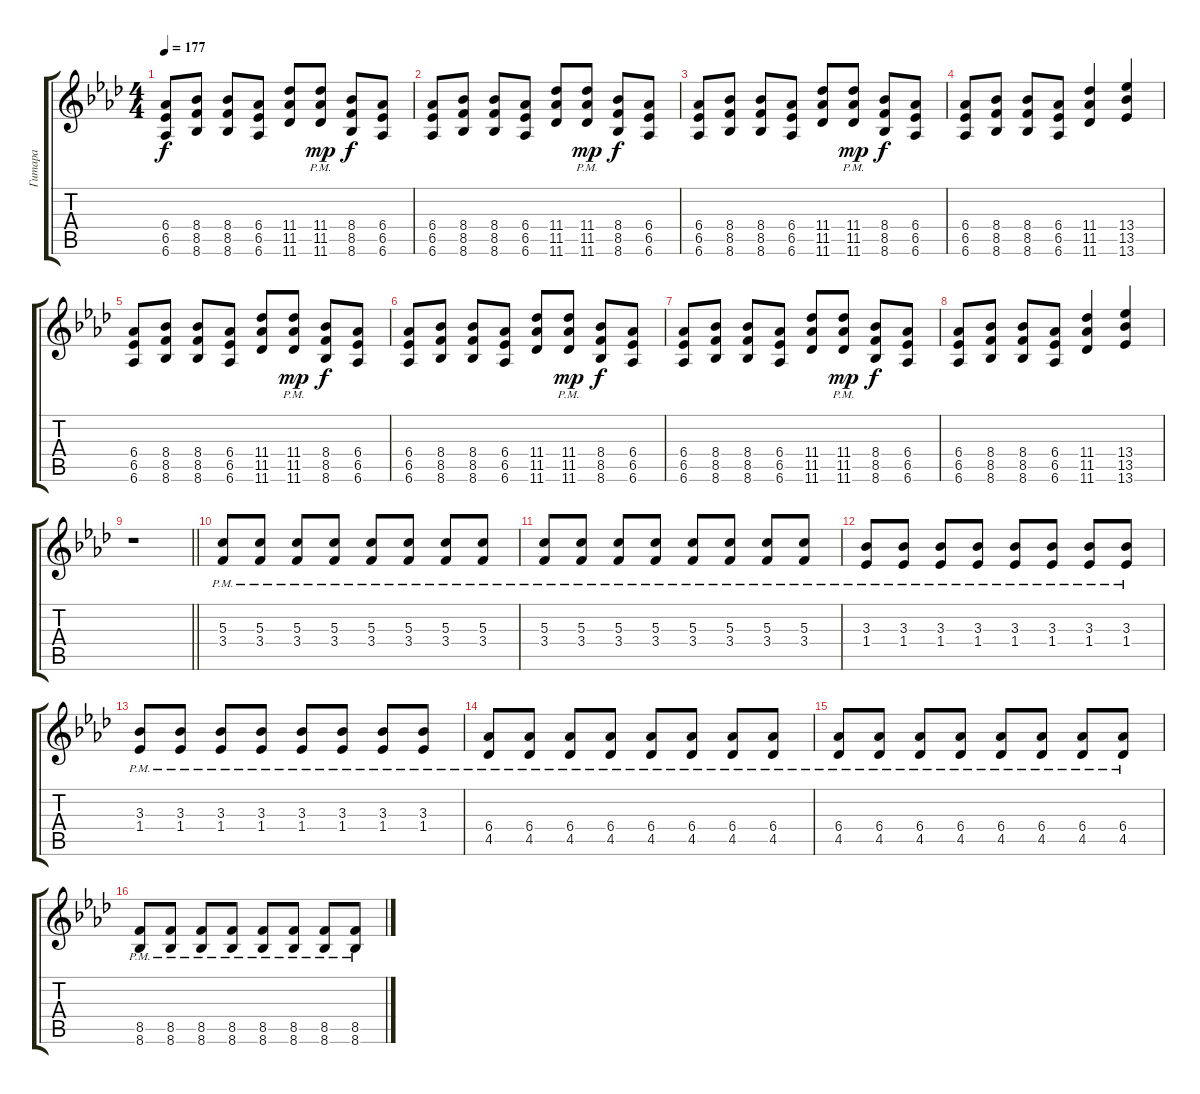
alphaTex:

\track ("Гитара" "Гитара") {instrument distortionguitar}
\staff {score tabs}
\tuning (E4 B3 G3 D3 A2 D2) {hide}
\ts (4 4)
\tempo 177
\clef g2
\ks fminor
(6.4 6.5 6.6).8{dy f} (8.4 8.5 8.6).8 (8.4 8.5 8.6).8 (6.4 6.5 6.6).8 (11.4 11.5 11.6).8 (11.4{pm} 11.5{pm} 11.6{pm}).8{dy mp} (8.4 8.5 8.6).8{dy f} (6.4 6.5 6.6).8 |
(6.4 6.5 6.6).8 (8.4 8.5 8.6).8 (8.4 8.5 8.6).8 (6.4 6.5 6.6).8 (11.4 11.5 11.6).8 (11.4{pm} 11.5{pm} 11.6{pm}).8{dy mp} (8.4 8.5 8.6).8{dy f} (6.4 6.5 6.6).8 |
(6.4 6.5 6.6).8 (8.4 8.5 8.6).8 (8.4 8.5 8.6).8 (6.4 6.5 6.6).8 (11.4 11.5 11.6).8 (11.4{pm} 11.5{pm} 11.6{pm}).8{dy mp} (8.4 8.5 8.6).8{dy f} (6.4 6.5 6.6).8 |
(6.4 6.5 6.6).8 (8.4 8.5 8.6).8 (8.4 8.5 8.6).8 (6.4 6.5 6.6).8 (11.4 11.5 11.6).4 (13.4 13.5 13.6).4 |
(6.4 6.5 6.6).8 (8.4 8.5 8.6).8 (8.4 8.5 8.6).8 (6.4 6.5 6.6).8 (11.4 11.5 11.6).8 (11.4{pm} 11.5{pm} 11.6{pm}).8{dy mp} (8.4 8.5 8.6).8{dy f} (6.4 6.5 6.6).8 |
(6.4 6.5 6.6).8 (8.4 8.5 8.6).8 (8.4 8.5 8.6).8 (6.4 6.5 6.6).8 (11.4 11.5 11.6).8 (11.4{pm} 11.5{pm} 11.6{pm}).8{dy mp} (8.4 8.5 8.6).8{dy f} (6.4 6.5 6.6).8 |
(6.4 6.5 6.6).8 (8.4 8.5 8.6).8 (8.4 8.5 8.6).8 (6.4 6.5 6.6).8 (11.4 11.5 11.6).8 (11.4{pm} 11.5{pm} 11.6{pm}).8{dy mp} (8.4 8.5 8.6).8{dy f} (6.4 6.5 6.6).8 |
(6.4 6.5 6.6).8 (8.4 8.5 8.6).8 (8.4 8.5 8.6).8 (6.4 6.5 6.6).8 (11.4 11.5 11.6).4 (13.4 13.5 13.6).4 |
\barLineRight lightlight
r.1 |
\section ("" "")
(5.3{pm} 3.4{pm}).8 (5.3{pm} 3.4{pm}).8 (5.3{pm} 3.4{pm}).8 (5.3{pm} 3.4{pm}).8 (5.3{pm} 3.4{pm}).8 (5.3{pm} 3.4{pm}).8 (5.3{pm} 3.4{pm}).8 (5.3{pm} 3.4{pm}).8 |
(5.3{pm} 3.4{pm}).8 (5.3{pm} 3.4{pm}).8 (5.3{pm} 3.4{pm}).8 (5.3{pm} 3.4{pm}).8 (5.3{pm} 3.4{pm}).8 (5.3{pm} 3.4{pm}).8 (5.3{pm} 3.4{pm}).8 (5.3{pm} 3.4{pm}).8 |
(3.3{pm} 1.4{pm}).8 (3.3{pm} 1.4{pm}).8 (3.3{pm} 1.4{pm}).8 (3.3{pm} 1.4{pm}).8 (3.3{pm} 1.4{pm}).8 (3.3{pm} 1.4{pm}).8 (3.3{pm} 1.4{pm}).8 (3.3{pm} 1.4{pm}).8 |
(3.3{pm} 1.4{pm}).8 (3.3{pm} 1.4{pm}).8 (3.3{pm} 1.4{pm}).8 (3.3{pm} 1.4{pm}).8 (3.3{pm} 1.4{pm}).8 (3.3{pm} 1.4{pm}).8 (3.3{pm} 1.4{pm}).8 (3.3{pm} 1.4{pm}).8 |
(6.4{pm} 4.5{pm}).8 (6.4{pm} 4.5{pm}).8 (6.4{pm} 4.5{pm}).8 (6.4{pm} 4.5{pm}).8 (6.4{pm} 4.5{pm}).8 (6.4{pm} 4.5{pm}).8 (6.4{pm} 4.5{pm}).8 (6.4{pm} 4.5{pm}).8 |
(6.4{pm} 4.5{pm}).8 (6.4{pm} 4.5{pm}).8 (6.4{pm} 4.5{pm}).8 (6.4{pm} 4.5{pm}).8 (6.4{pm} 4.5{pm}).8 (6.4{pm} 4.5{pm}).8 (6.4{pm} 4.5{pm}).8 (6.4{pm} 4.5{pm}).8 |
(8.5{pm} 8.6{pm}).8 (8.5{pm} 8.6{pm}).8 (8.5{pm} 8.6{pm}).8 (8.5{pm} 8.6{pm}).8 (8.5{pm} 8.6{pm}).8 (8.5{pm} 8.6{pm}).8 (8.5{pm} 8.6{pm}).8 (8.5{pm} 8.6{pm}).8
